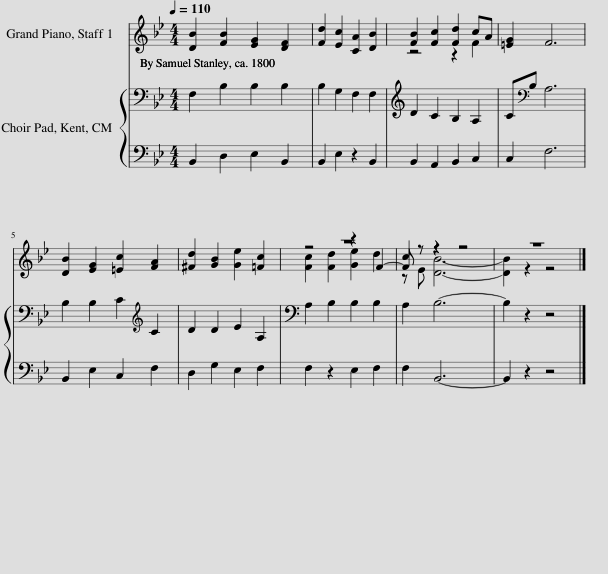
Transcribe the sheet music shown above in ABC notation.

X:1
%%score ( 1 2 3 ) { 4 | 5 }
L:1/8
Q:1/4=110
M:4/4
I:linebreak $
K:Bb
V:1 treble
V:2 treble
V:3 treble
V:4 bass
V:5 bass
V:1
 [DB]2 [FB]2 [EG]2 [DF]2 | [Fd]2 [Ec]2 [CA]2 [DB]2 | [FB]2 [Fc]2 [Fd]2 cA | [=EG]2 F6 |$ [DB]2 [EG]2 [=Ec]2 [FA]2 | %5
 [^Fd]2 [GB]2 [Ge]2 [=Fc]2 | z8 | c2 z2 z4 | z8 |] %9
V:2
 x8 | x8 | z4 z2 F2 | x8 |$ x8 | %5
 x8 | [Fc]2 [Fd]2 [Ge]2 d2 | z E [DB]6- | [DB]2 z2 z4 |] %9
V:3
 x8 | x8 | x8 | x8 |$ x8 | %5
 x8 | z4 z2 F2- | F z z2 z4 | x8 |] %9
V:4
 F,2 B,2 B,2 B,2 | B,2 G,2 F,2 F,2 | D2 C2 B,2 A,2 | C[K:bass]B, A,6 |$ B,2 B,2 C2[K:treble] C2 | %5
 D2 D2 E2 A,2 | A,2 B,2 B,2 B,2 | A,2 B,6- | B,2 z2 z4 |] %9
V:5
 B,,2 D,2 E,2 B,,2 | B,,2 E,2 z2 B,,2 | B,,2 A,,2 B,,2 C,2 | C,2 F,6 |$ B,,2 E,2 C,2 F,2 | %5
 D,2 G,2 E,2 F,2 | F,2 z2 E,2 F,2 | F,2 B,,6- | B,,2 z2 z4 |] %9
